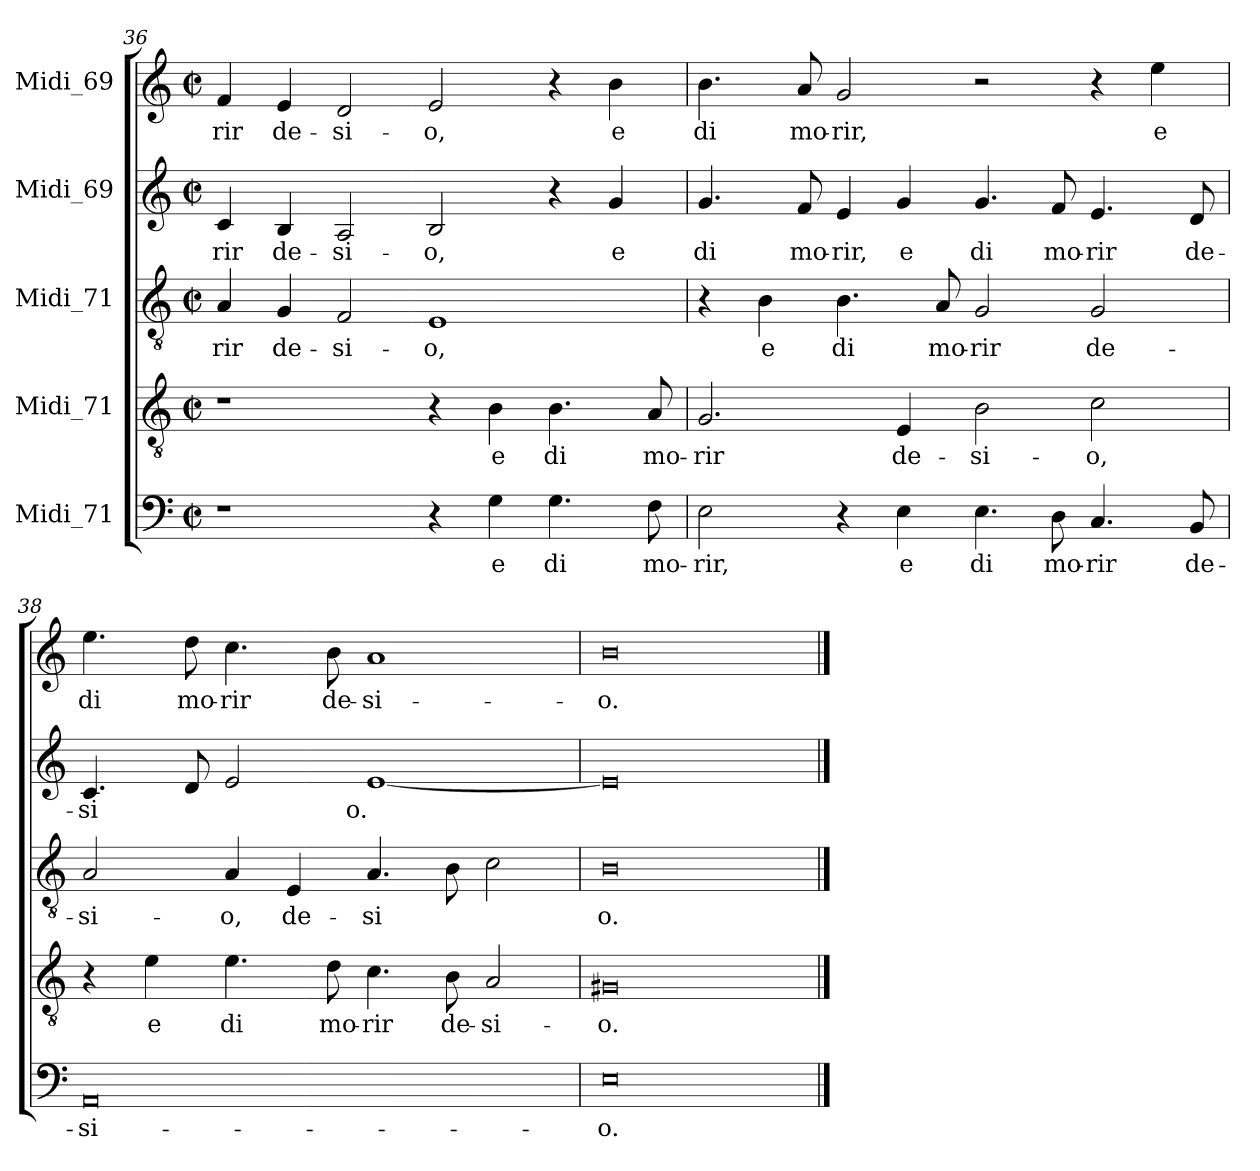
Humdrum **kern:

**kern	**text	**kern	**text	**kern	**text	**kern	**text	**kern	**text
*part5	*part5	*part4	*part4	*part3	*part3	*part2	*part2	*part1	*part1
*staff5	*staff5	*staff4	*staff4	*staff3	*staff3	*staff2	*staff2	*staff1	*staff1
*I"Midi_71	*	*I"Midi_71	*	*I"Midi_71	*	*I"Midi_69	*	*I"Midi_69	*
!!LO:LB:g=z
*clefF4	*	*clefGv2	*	*clefGv2	*	*clefG2	*	*clefG2	*
*k[]	*	*k[]	*	*k[]	*	*k[]	*	*k[]	*
*C:	*	*C:	*	*C:	*	*C:	*	*C:	*
*M4/2	*	*M4/2	*	*M4/2	*	*M4/2	*	*M4/2	*
*met(c|)	*	*met(c|)	*	*met(c|)	*	*met(c|)	*	*met(c|)	*
=36	=36	=36	=36	=36	=36	=36	=36	=36	=36
!	!	!	!	!	!LO:LY:b	!	!LO:LY:b	!	!LO:LY:b
1r	.	1r	.	4A	-rir	4c	-rir	4f	-rir
!	!	!	!	!	!LO:LY:b	!	!LO:LY:b	!	!LO:LY:b
.	.	.	.	4G	de-	4B	de-	4e	de-
!	!	!	!	!	!LO:LY:b	!	!LO:LY:b	!	!LO:LY:b
.	.	.	.	2F	-si-	2A	-si-	2d	-si-
!	!	!	!	!	!LO:LY:b	!	!LO:LY:b	!	!LO:LY:b
4r	.	4r	.	1E	-o,	2B	-o,	2e	-o,
!	!LO:LY:b	!	!LO:LY:b	!	!	!	!	!	!
4G	e	4B	e	.	.	.	.	.	.
!	!LO:LY:b	!	!LO:LY:b	!	!	!	!	!	!
4.G	di	4.B	di	.	.	4r	.	4r	.
!	!	!	!	!	!	!	!LO:LY:b	!	!LO:LY:b
.	.	.	.	.	.	4g	e	4b	e
!	!LO:LY:b	!	!LO:LY:b	!	!	!	!	!	!
8F	mo-	8A	mo-	.	.	.	.	.	.
=37	=37	=37	=37	=37	=37	=37	=37	=37	=37
!	!LO:LY:b	!	!LO:LY:b	!	!	!	!LO:LY:b	!	!LO:LY:b
2E	-rir,	2.G	-rir	4r	.	4.g	di	4.b	di
!	!	!	!	!	!LO:LY:b	!	!	!	!
.	.	.	.	4B	e	.	.	.	.
!	!	!	!	!	!	!	!LO:LY:b	!	!LO:LY:b
.	.	.	.	.	.	8f	mo-	8a	mo-
!	!	!	!	!	!LO:LY:b	!	!LO:LY:b	!	!LO:LY:b
4r	.	.	.	4.B	di	4e	-rir,	2g	-rir,
!	!LO:LY:b	!	!LO:LY:b	!	!	!	!LO:LY:b	!	!
4E	e	4E	de-	.	.	4g	e	.	.
!	!	!	!	!	!LO:LY:b	!	!	!	!
.	.	.	.	8A	mo-	.	.	.	.
!	!LO:LY:b	!	!LO:LY:b	!	!LO:LY:b	!	!LO:LY:b	!	!
4.E	di	2B	-si-	2G	-rir	4.g	di	2r	.
!	!LO:LY:b	!	!	!	!	!	!LO:LY:b	!	!
8D	mo-	.	.	.	.	8f	mo-	.	.
!	!LO:LY:b	!	!LO:LY:b	!	!LO:LY:b	!	!LO:LY:b	!	!
4.C	-rir	2c	-o,	2G	de-	4.e	-rir	4r	.
!	!	!	!	!	!	!	!	!	!LO:LY:b
.	.	.	.	.	.	.	.	4ee	e
!	!LO:LY:b	!	!	!	!	!	!LO:LY:b	!	!
8BB	de-	.	.	.	.	8d	de-	.	.
=38	=38	=38	=38	=38	=38	=38	=38	=38	=38
!	!LO:LY:b	!	!	!	!LO:LY:b	!	!LO:LY:b	!	!LO:LY:b
0AA	-si-	4r	.	2A	-si-	4.c	-si	4.ee	di
!	!	!	!LO:LY:b	!	!	!	!	!	!
.	.	4e	e	.	.	.	.	.	.
!	!	!	!	!	!	!	!	!	!LO:LY:b
.	.	.	.	.	.	8d	.	8dd	mo-
!	!	!	!LO:LY:b	!	!LO:LY:b	!	!	!	!LO:LY:b
.	.	4.e	di	4A	-o,	2e	.	4.cc	-rir
!	!	!	!	!	!LO:LY:b	!	!	!	!
.	.	.	.	4E	de-	.	.	.	.
!	!	!	!LO:LY:b	!	!	!	!	!	!LO:LY:b
.	.	8d	mo-	.	.	.	.	8b	de-
!	!	!	!LO:LY:b	!	!LO:LY:b	!	!LO:LY:b	!	!LO:LY:b
.	.	4.c	-rir	4.A	-si	[1e	o.	1a	-si-
!	!	!	!LO:LY:b	!	!	!	!	!	!
.	.	8B	de-	8B	.	.	.	.	.
!	!	!	!LO:LY:b	!	!	!	!	!	!
.	.	2A	-si-	2c	.	.	.	.	.
=39	=39	=39	=39	=39	=39	=39	=39	=39	=39
!	!LO:LY:b	!	!LO:LY:b	!	!LO:LY:b	!	!	!	!LO:LY:b
0E	-o.	0G#X	-o.	0B	o.	0e]	.	0b	-o.
==	==	==	==	==	==	==	==	==	==
*-	*-	*-	*-	*-	*-	*-	*-	*-	*-
